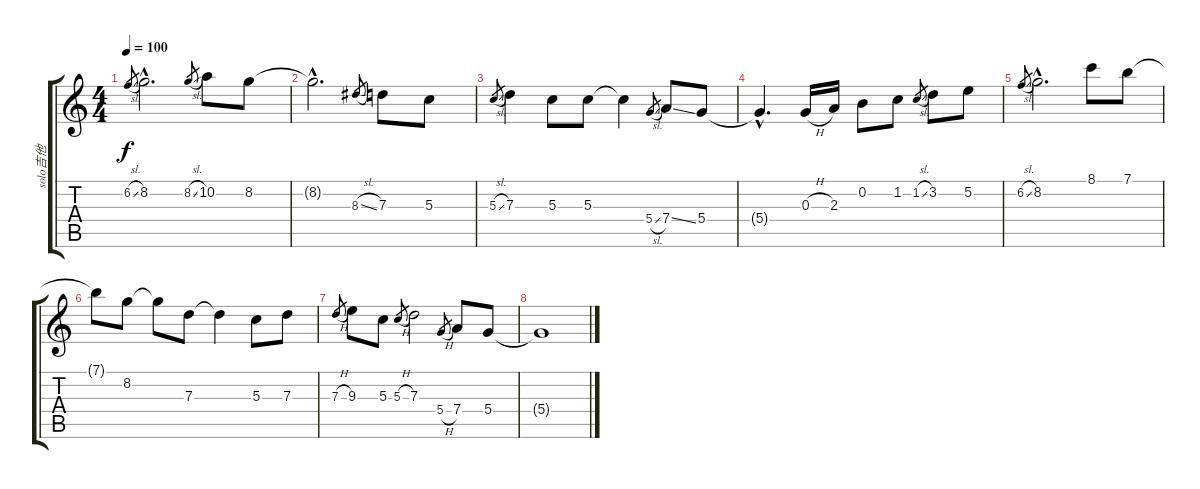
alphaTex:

\track ("solo吉他" "solo吉他") {instrument acousticguitarsteel}
\staff {score tabs}
\tuning (E4 B3 G3 D3 A2 E2) {hide}
\ts (4 4)
\tempo 100
\clef g2
\ks c
6.2{sl}.8{gr dy f instrument acousticguitarsteel} 8.2{hac}.2{d} 8.2{sl}.8{gr} 10.2.8 8.2.8 |
8.2{hac t}.2{d} 8.3{sl}.8{gr} 7.3.8 5.3.8 |
5.3{sl}.8{gr} 7.3.4 5.3.8 5.3.8 5.3{t}.4 5.4{sl}.8{gr} 7.4{ss}.8 5.4.8 |
5.4{hac t}.4{d} 0.3{h}.16 2.3.16 0.2.8 1.2.8 1.2{sl}.8{gr} 3.2.8 5.2.8 |
6.2{sl}.8{gr} 8.2{hac}.2{d} 8.1.8 7.1.8 |
7.1{t}.8 8.2.8 8.2{t}.8 7.3.8 7.3{t}.4 5.3.8 7.3.8 |
7.3{h}.8{gr} 9.3.8 5.3.8 5.3{h}.8{gr} 7.3.2 5.4{h}.8{gr} 7.4.8 5.4.8 |
5.4{t}.1
